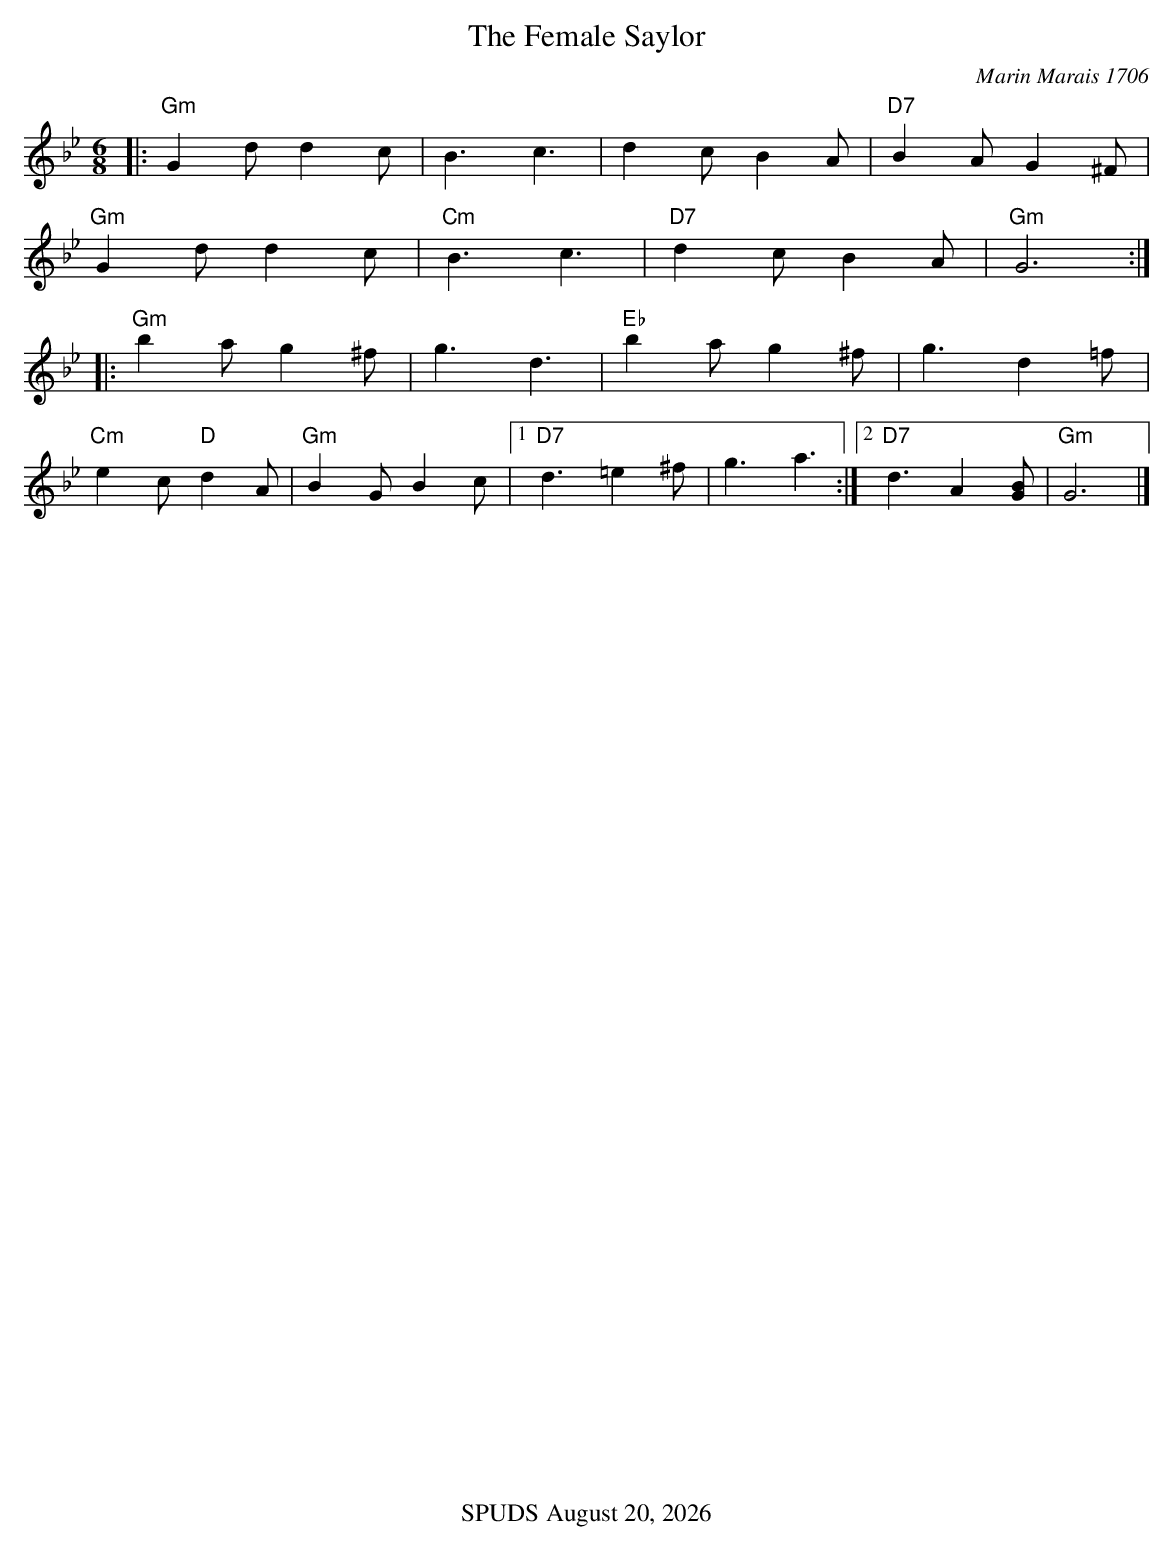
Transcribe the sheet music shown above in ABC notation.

X:1
T:Female Saylor, The
C:Marin Marais 1706
M:6/8
K:Gm
|:"Gm"G2dd2c|B3c3|d2cB2A|"D7"B2AG2^F|
"Gm"G2dd2c|"Cm"B3c3|"D7"d2cB2A|"Gm"G6:|
|:"Gm"b2ag2^f|g3d3|"Eb"b2ag2^f|g3d2=f|
"Cm"e2c"D"d2A|"Gm"B2GB2c|1"D7"d3=e2^f|g3a3:|2"D7"d3A2[BG]|"Gm"G6|]
